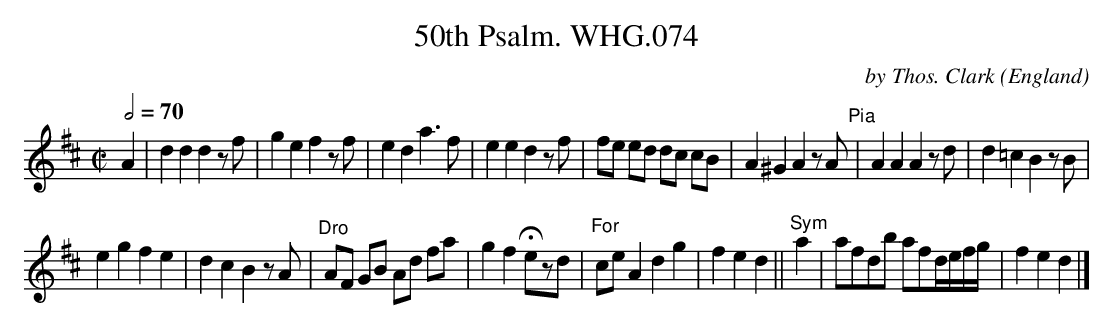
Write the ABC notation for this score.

X:1
T:50th Psalm. WHG.074
C:by Thos. Clark
O:England
M:C|
L:1/8
Q:2/4=70
K:D
A2|d2d2 d2zf|g2e2 f2zf|e2d2 a3f|e2e2d2zf|\
fe ed dc cB|A2^G2 A2zA"^Pia"|A2A2 A2zd|d2=c2 B2zB|
e2g2 f2e2|d2c2 B2zA|"^Dro"AF GB Ad fa|g2f2 Hezd|\
"^For"ce A2 d2g2|f2e2 d2||"^Sym"a2|afdb afd/e/f/g/|\
f2e2 d2|]
